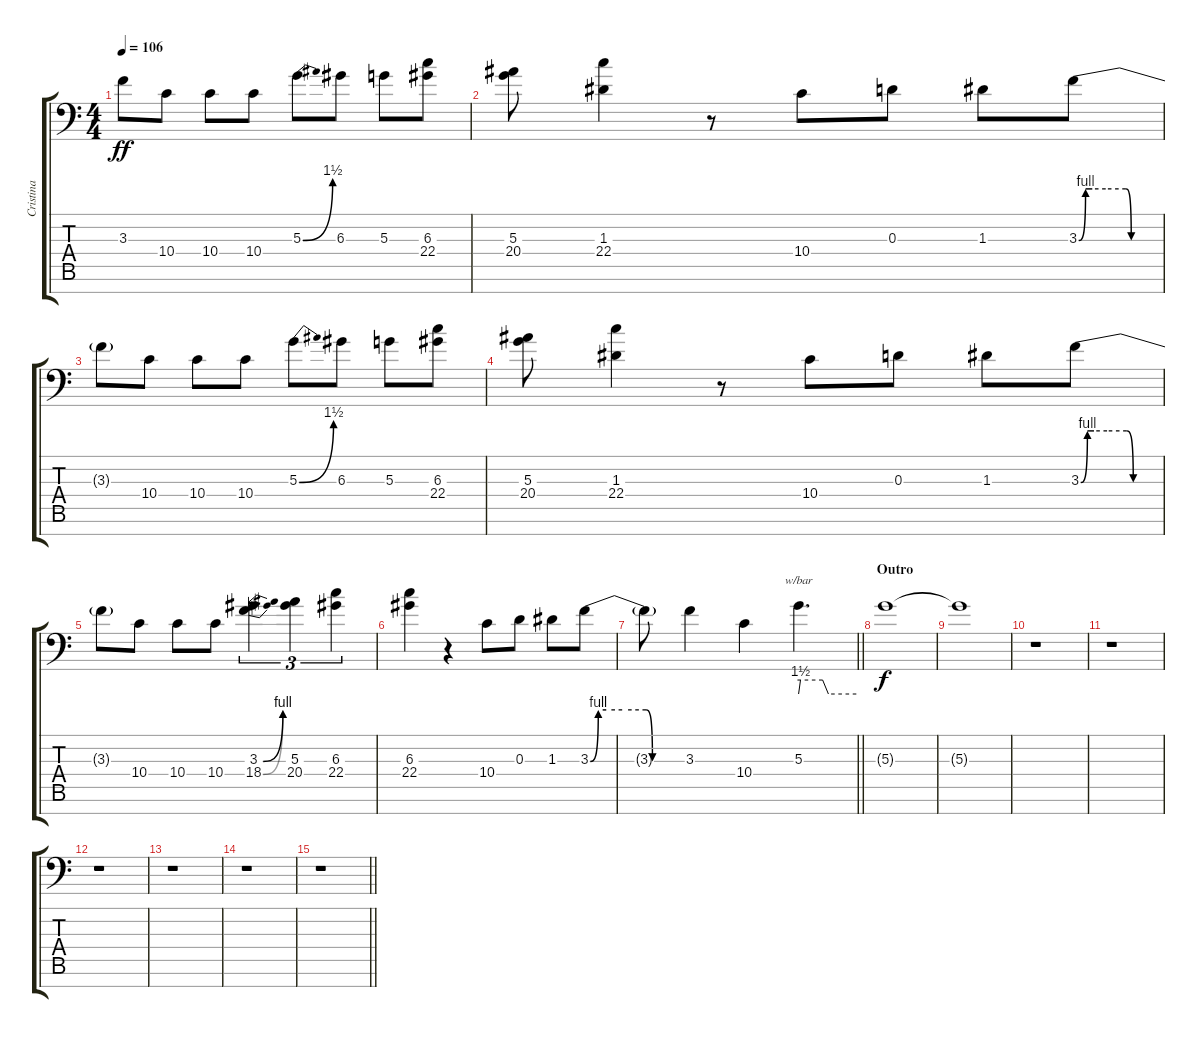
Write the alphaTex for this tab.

\track ("Cristina" "Cristina") {instrument flute}
\staff {score tabs}
\tuning (D6 D5 D4 D3 D2 D1 D0) {hide}
\ts (4 4)
\tempo 106
\clef f4
\ks c
3.3{t}.8{dy ff} 10.4.8 10.4.8 10.4.8 5.3{be (bend 0 0 60 6)}.8 6.3.8 5.3.8 (6.3 22.4).8 |
(5.3 20.4).8 (1.3 22.4).4 r.8 10.4.8 0.3.8 1.3.8 3.3{be (custom 0 0 5 4 10 4 20 4 35 4 39 0 60 0)}.8 |
3.3{t}.8 10.4.8 10.4.8 10.4.8 5.3{be (bend 0 0 60 6)}.8 6.3.8 5.3.8 (6.3 22.4).8 |
(5.3 20.4).8 (1.3 22.4).4 r.8 10.4.8 0.3.8 1.3.8 3.3{be (custom 0 0 5 4 10 4 20 4 35 4 40 0 45 0 60 0)}.8 |
3.3{t}.8 10.4.8 10.4.8 10.4.8 (3.3{be (bend 0 0 60 4)} 18.4{be (bend 0 0 60 4)}).4{tu (3 2)} (5.3 20.4).4{tu (3 2)} (6.3 22.4).4{tu (3 2)} |
(6.3 22.4).4 r.4 10.4.8 0.3.8 1.3.8 3.3{be (custom 0 0 5 4 10 4 20 4 35 4 39 0 46 0 60 0)}.8 |
\barLineRight lightlight
3.3{t}.8 3.3.4 10.4.4 5.3.4{d tbe (custom default 0 0 2 6 25 6 31 0 60 0)} |
\section ("" "Outro")
5.3{t}.1{dy f} |
5.3{t}.1 |
r.1 |
r.1 |
r.1 |
r.1 |
r.1 |
\barLineRight lightlight
r.1
